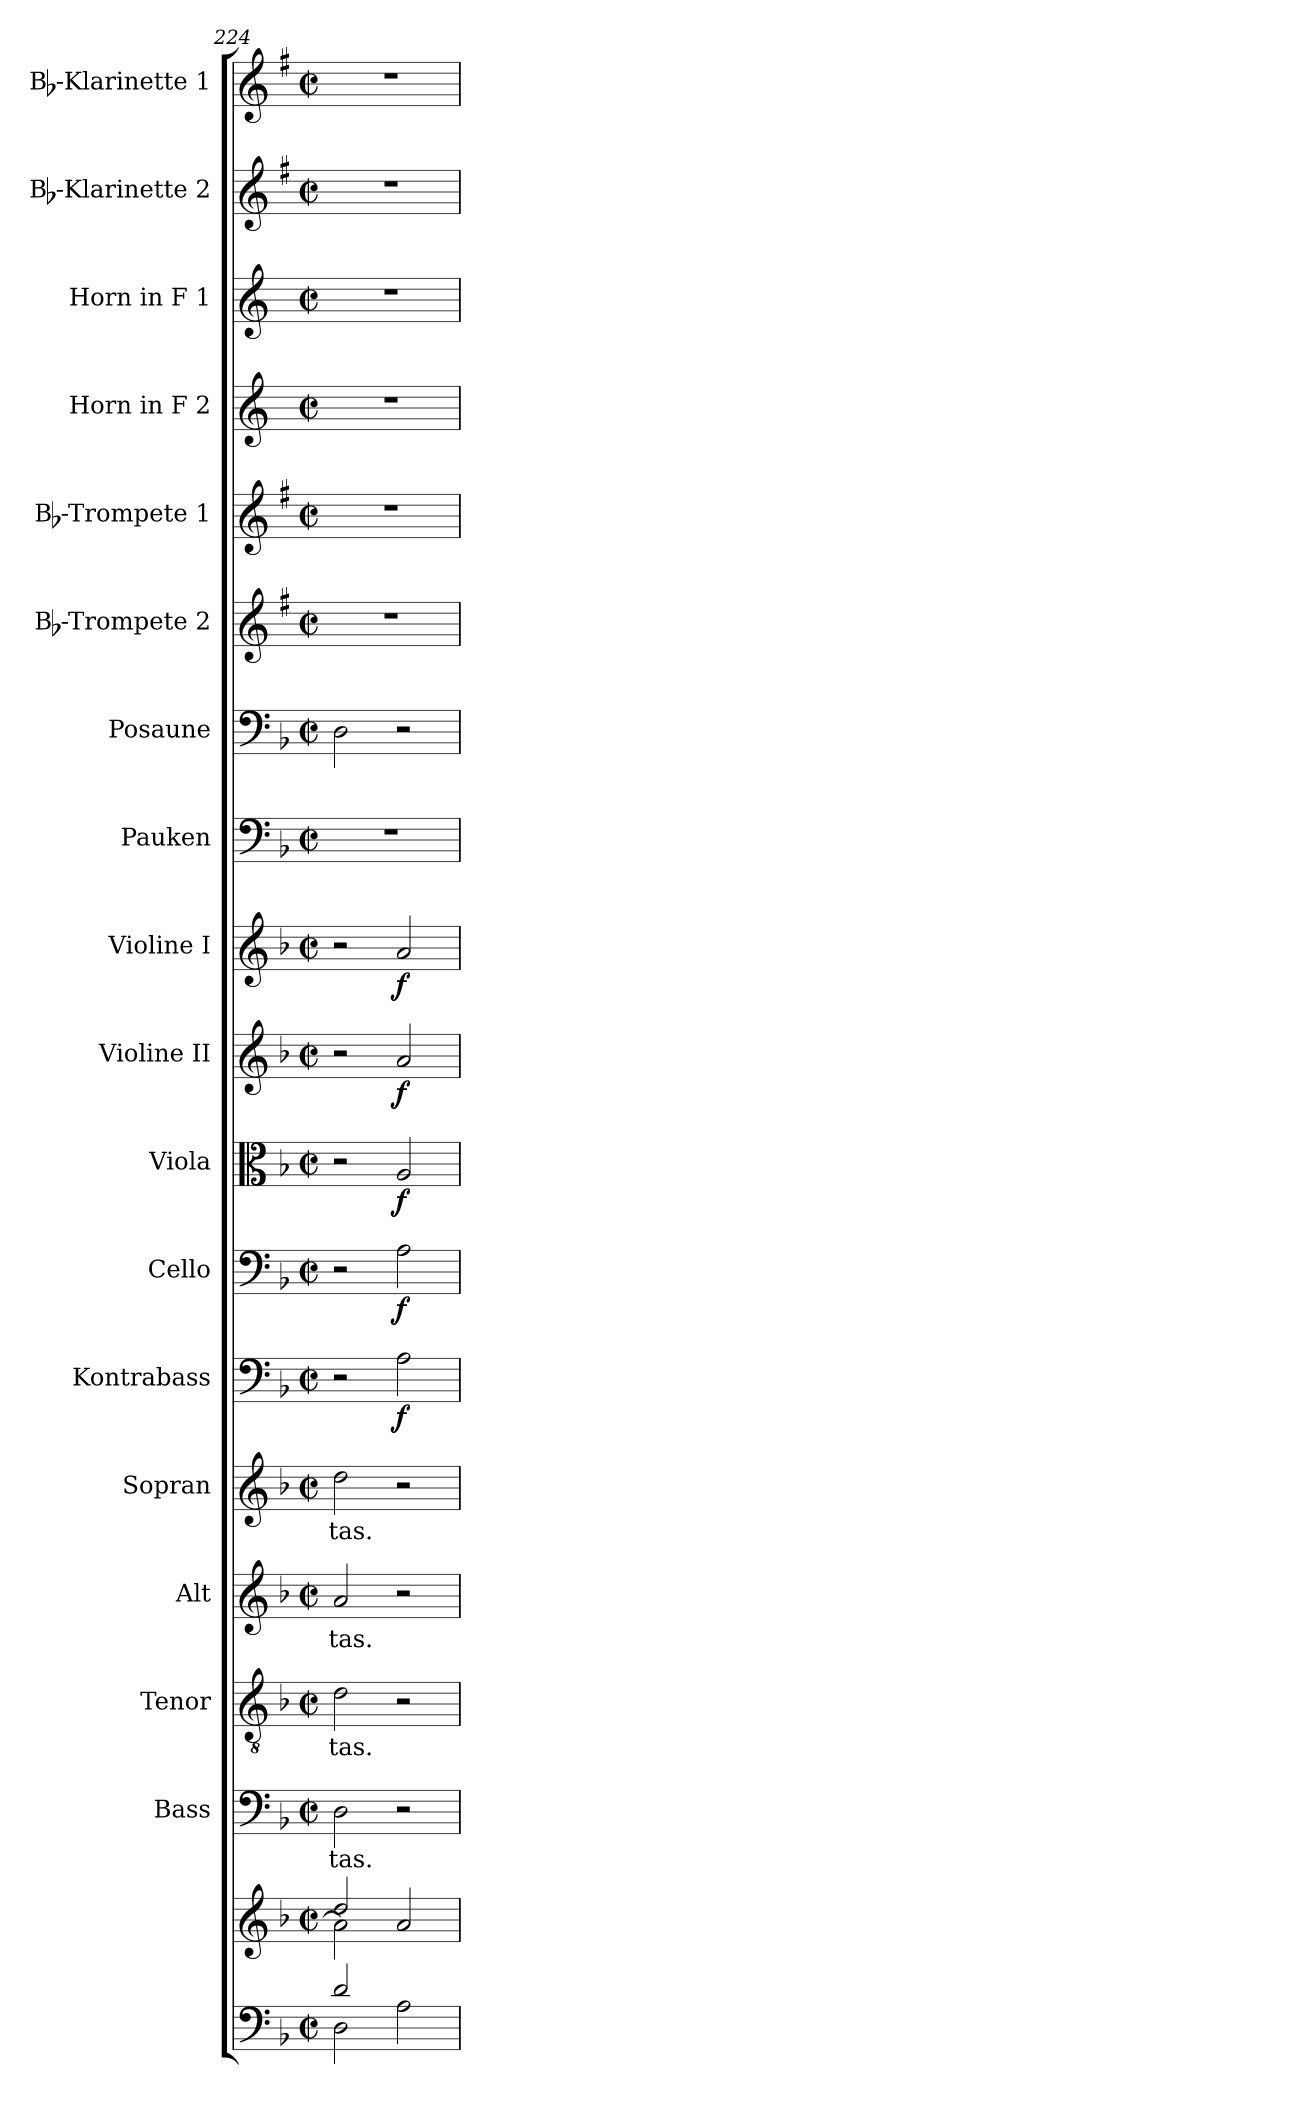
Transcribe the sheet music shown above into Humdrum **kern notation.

**kern	**kern	**kern	**text	**kern	**text	**kern	**text	**kern	**text	**kern	**dynam	**kern	**dynam	**kern	**dynam	**kern	**dynam	**kern	**dynam	**kern	**kern	**kern	**kern	**kern	**kern	**kern	**kern
*part18	*part18	*part17	*part17	*part16	*part16	*part15	*part15	*part14	*part14	*part13	*part13	*part12	*part12	*part11	*part11	*part10	*part10	*part9	*part9	*part8	*part7	*part6	*part5	*part4	*part3	*part2	*part1
*staff19	*staff18	*staff17	*staff17	*staff16	*staff16	*staff15	*staff15	*staff14	*staff14	*staff13	*staff13	*staff12	*staff12	*staff11	*staff11	*staff10	*staff10	*staff9	*staff9	*staff8	*staff7	*staff6	*staff5	*staff4	*staff3	*staff2	*staff1
*	*	*I"Bass	*	*I"Tenor	*	*I"Alt	*	*I"Sopran	*	*I"Kontrabass	*	*I"Cello	*	*I"Viola	*	*I"Violine II	*	*I"Violine I	*	*I"Pauken	*I"Posaune	*I"Bb-Trompete 2	*I"Bb-Trompete 1	*I"Horn in F 2	*I"Horn in F 1	*I"Bb-Klarinette 2	*I"Bb-Klarinette 1
*	*	*I'B.	*	*I'T.	*	*I'A.	*	*I'S.	*	*I'Kb.	*	*	*	*I'Vla.	*	*I'Vl. II	*	*I'Vl. I	*	*I'Pk.	*I'Pos.	*I'Bb Trp. 2	*I'Bb Trp. 1	*	*	*I'Bb Kl. 2	*I'Bb Kl. 1
*clefF4	*clefG2	*clefF4	*	*clefGv2	*	*clefG2	*	*clefG2	*	*clefF4	*	*clefF4	*	*clefC3	*	*clefG2	*	*clefG2	*	*clefF4	*clefF4	*clefG2	*clefG2	*clefG2	*clefG2	*clefG2	*clefG2
*	*	*	*	*	*	*	*	*	*	*ITrd7c12	*	*	*	*	*	*	*	*	*	*	*	*ITrd1c2	*ITrd1c2	*ITrd4c7	*ITrd4c7	*ITrd1c2	*ITrd1c2
*k[b-]	*k[b-]	*k[b-]	*	*k[b-]	*	*k[b-]	*	*k[b-]	*	*k[b-]	*	*k[b-]	*	*k[b-]	*	*k[b-]	*	*k[b-]	*	*k[b-]	*k[b-]	*k[b-]	*k[b-]	*k[b-]	*k[b-]	*k[b-]	*k[b-]
*F:	*F:	*F:	*	*F:	*	*F:	*	*F:	*	*F:	*	*F:	*	*F:	*	*F:	*	*F:	*	*F:	*F:	*F:	*F:	*F:	*F:	*F:	*F:
*M2/2	*M2/2	*M2/2	*	*M2/2	*	*M2/2	*	*M2/2	*	*M2/2	*	*M2/2	*	*M2/2	*	*M2/2	*	*M2/2	*	*M2/2	*M2/2	*M2/2	*M2/2	*M2/2	*M2/2	*M2/2	*M2/2
*met(c|)	*met(c|)	*met(c|)	*	*met(c|)	*	*met(c|)	*	*met(c|)	*	*met(c|)	*	*met(c|)	*	*met(c|)	*	*met(c|)	*	*met(c|)	*	*met(c|)	*met(c|)	*met(c|)	*met(c|)	*met(c|)	*met(c|)	*met(c|)	*met(c|)
=224	=224	=224	=224	=224	=224	=224	=224	=224	=224	=224	=224	=224	=224	=224	=224	=224	=224	=224	=224	=224	=224	=224	=224	=224	=224	=224	=224
*^	*^	*	*	*	*	*	*	*	*	*	*	*	*	*	*	*	*	*	*	*	*	*	*	*	*	*	*
!	!	!	!	!	!LO:LY:b	!	!LO:LY:b	!	!LO:LY:b	!	!LO:LY:b	!	!	!	!	!	!	!	!	!	!	!	!	!	!	!	!	!	!
2d/	2D\	2dd/	2a\]	2D\	-tas.	2d\	-tas.	2a/	-tas.	2dd\	-tas.	2r	.	2r	.	2r	.	2r	.	2r	.	1r	2D\	1r	1r	1r	1r	1r	1r
!	!	!	!	!	!	!	!	!	!	!	!	!	!LO:DY:b	!	!LO:DY:b	!	!LO:DY:b	!	!LO:DY:b	!	!LO:DY:b	!	!	!	!	!	!	!	!
2ryy	2A\	2a/	2ryy	2r	.	2r	.	2r	.	2r	.	2AA\	f	2A\	f	2A/	f	2a/	f	2a/	f	.	2r	.	.	.	.	.	.
*v	*v	*	*	*	*	*	*	*	*	*	*	*	*	*	*	*	*	*	*	*	*	*	*	*	*	*	*	*	*
*	*v	*v	*	*	*	*	*	*	*	*	*	*	*	*	*	*	*	*	*	*	*	*	*	*	*	*	*	*
=	=	=	=	=	=	=	=	=	=	=	=	=	=	=	=	=	=	=	=	=	=	=	=	=	=	=	=
*-	*-	*-	*-	*-	*-	*-	*-	*-	*-	*-	*-	*-	*-	*-	*-	*-	*-	*-	*-	*-	*-	*-	*-	*-	*-	*-	*-
